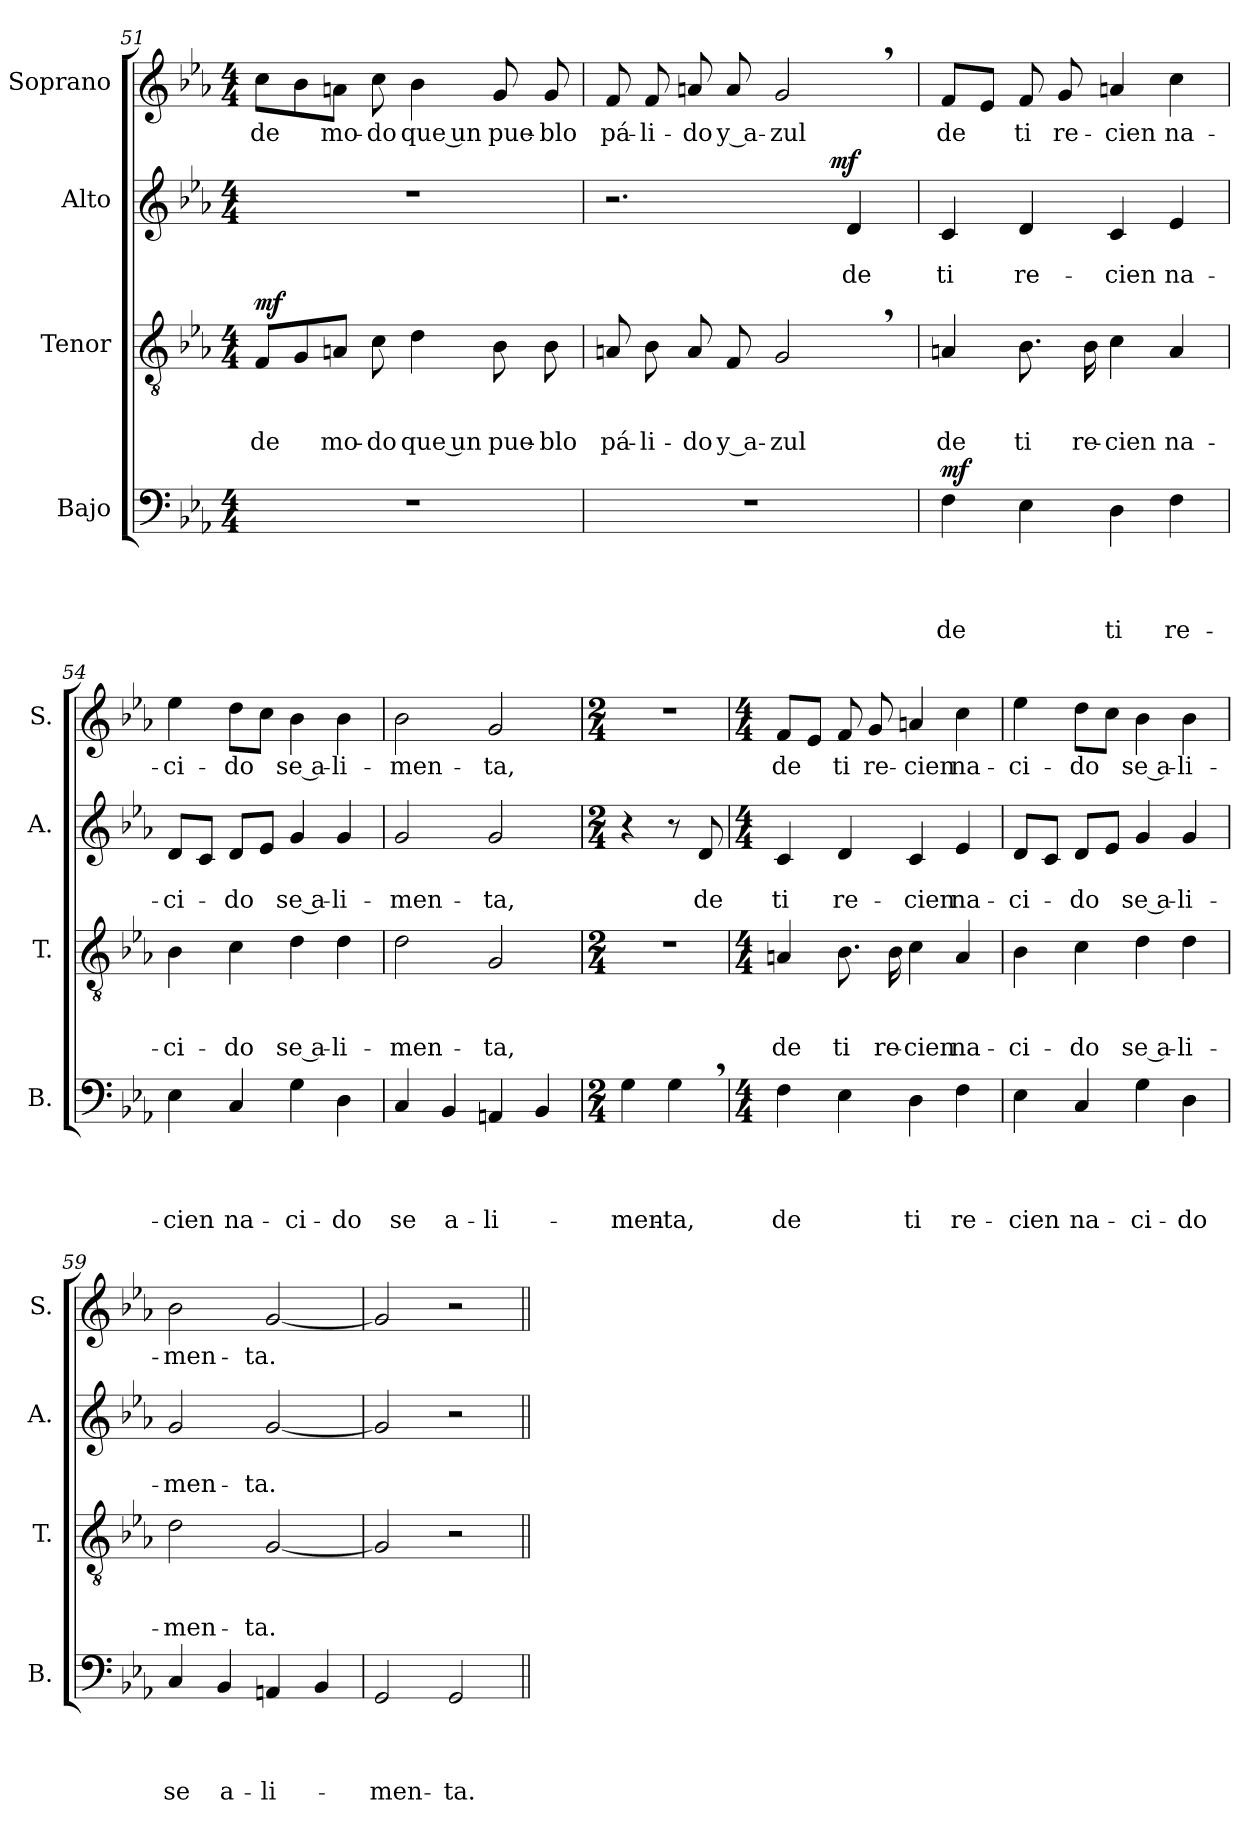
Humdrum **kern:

**kern	**text	**text	**text	**text	**dynam	**kern	**text	**text	**text	**dynam	**kern	**text	**text	**dynam	**kern	**text
*part4	*part4	*part4	*part4	*part4	*part4	*part3	*part3	*part3	*part3	*part3	*part2	*part2	*part2	*part2	*part1	*part1
*staff4	*staff4	*staff4	*staff4	*staff4	*staff4	*staff3	*staff3	*staff3	*staff3	*staff3	*staff2	*staff2	*staff2	*staff2	*staff1	*staff1
*I"Bajo	*	*	*	*	*	*I"Tenor	*	*	*	*	*I"Alto	*	*	*	*I"Soprano	*
*I'B.	*	*	*	*	*	*I'T.	*	*	*	*	*I'A.	*	*	*	*I'S.	*
*clefF4	*	*	*	*	*	*clefGv2	*	*	*	*	*clefG2	*	*	*	*clefG2	*
*k[b-e-a-]	*	*	*	*	*	*k[b-e-a-]	*	*	*	*	*k[b-e-a-]	*	*	*	*k[b-e-a-]	*
*E-:	*	*	*	*	*	*E-:	*	*	*	*	*E-:	*	*	*	*E-:	*
*M4/4	*	*	*	*	*	*M4/4	*	*	*	*	*M4/4	*	*	*	*M4/4	*
=51	=51	=51	=51	=51	=51	=51	=51	=51	=51	=51	=51	=51	=51	=51	=51	=51
!	!	!	!	!	!	!	!	!	!LO:LY:b	!LO:DY:a	!	!	!	!	!	!LO:LY:b
1r	.	.	.	.	.	8F/L	.	.	de	mf	1r	.	.	.	8cc\L	de
.	.	.	.	.	.	8G/	.	.	.	.	.	.	.	.	8b-\	.
!	!	!	!	!	!	!	!	!	!LO:LY:b	!	!	!	!	!	!	!LO:LY:b
.	.	.	.	.	.	8An/J	.	.	mo-	.	.	.	.	.	8an\J	mo-
!	!	!	!	!	!	!	!	!	!LO:LY:b:rj	!	!	!	!	!	!	!LO:LY:b:rj
.	.	.	.	.	.	8c\	.	.	-do	.	.	.	.	.	8cc\	-do
!	!	!	!	!	!	!	!	!	!LO:LY:b:rj	!	!	!	!	!	!	!LO:LY:b:rj
.	.	.	.	.	.	4d\	.	.	que un	.	.	.	.	.	4b-\	que un
!	!	!	!	!	!	!	!	!	!LO:LY:b	!	!	!	!	!	!	!LO:LY:b
.	.	.	.	.	.	8B-\	.	.	pue-	.	.	.	.	.	8g/	pue-
!	!	!	!	!	!	!	!	!	!LO:LY:b:rj	!	!	!	!	!	!	!LO:LY:b:rj
.	.	.	.	.	.	8B-\	.	.	-blo	.	.	.	.	.	8g/	-blo
=52	=52	=52	=52	=52	=52	=52	=52	=52	=52	=52	=52	=52	=52	=52	=52	=52
!	!	!	!	!	!	!	!	!	!LO:LY:b	!	!	!	!	!	!	!LO:LY:b
*	*	*	*	*	*	*	*	*	*	*	*^	*	*	*	*	*
1r	.	.	.	.	.	8An/	.	.	pá-	.	2.r	2ryy	.	.	.	8f/	pá-
!	!	!	!	!	!	!	!	!	!LO:LY:b:rj	!	!	!	!	!	!	!	!LO:LY:b:rj
.	.	.	.	.	.	8B-\	.	.	-li-	.	.	.	.	.	.	8f/	-li-
!	!	!	!	!	!	!	!	!	!LO:LY:b	!	!	!	!	!	!	!	!LO:LY:b
.	.	.	.	.	.	8A/	.	.	-do	.	.	.	.	.	.	8an/	-do
!	!	!	!	!	!	!	!	!	!LO:LY:b:rj	!	!	!	!	!	!	!	!LO:LY:b:rj
.	.	.	.	.	.	8F/	.	.	y a-	.	.	.	.	.	.	8a/	y a-
!	!	!	!	!	!	!	!	!	!LO:LY:b:rj	!	!	!	!	!	!	!	!LO:LY:b:rj
.	.	.	.	.	.	2G,>/	.	.	-zul	.	.	8..ryy	.	.	.	2g,>/	-zul
!	!	!	!	!	!	!	!	!	!	!	!	!	!	!	!LO:DY:a	!	!
.	.	.	.	.	.	.	.	.	.	.	.	4ryy	.	.	mf	.	.
!	!	!	!	!	!	!	!	!	!	!	!	!	!	!LO:LY:b	!	!	!
.	.	.	.	.	.	.	.	.	.	.	4d/	.	.	de	.	.	.
.	.	.	.	.	.	.	.	.	.	.	.	32ryy	.	.	.	.	.
=53	=53	=53	=53	=53	=53	=53	=53	=53	=53	=53	=53	=53	=53	=53	=53	=53	=53
!	!	!	!	!LO:LY:b	!LO:DY:a	!	!	!	!LO:LY:b	!	!	!	!	!LO:LY:b	!	!	!LO:LY:b
*	*	*	*	*	*	*	*	*	*	*	*v	*v	*	*	*	*	*
4F\	.	.	.	de	mf	4An/	.	.	de	.	4c/	.	ti	.	8f/L	de
.	.	.	.	.	.	.	.	.	.	.	.	.	.	.	8e-/J	.
!	!	!	!	!	!	!	!	!	!LO:LY:b	!	!	!	!LO:LY:b	!	!	!LO:LY:b
4E-\	.	.	.	.	.	8.B-\	.	.	ti	.	4d/	.	re-	.	8f/	ti
!	!	!	!	!	!	!	!	!	!	!	!	!	!	!	!	!LO:LY:b
.	.	.	.	.	.	.	.	.	.	.	.	.	.	.	8g/	re-
!	!	!	!	!	!	!	!	!	!LO:LY:b	!	!	!	!	!	!	!
.	.	.	.	.	.	16B-\	.	.	re-	.	.	.	.	.	.	.
!	!	!	!	!LO:LY:b	!	!	!	!	!LO:LY:b	!	!	!	!LO:LY:b	!	!	!LO:LY:b
4D\	.	.	.	ti	.	4c\	.	.	-cien	.	4c/	.	-cien	.	4an/	-cien
!	!	!	!	!LO:LY:b	!	!	!	!	!LO:LY:b	!	!	!	!LO:LY:b	!	!	!LO:LY:b
4F\	.	.	.	re-	.	4A/	.	.	na-	.	4e-/	.	na-	.	4cc\	na-
=54	=54	=54	=54	=54	=54	=54	=54	=54	=54	=54	=54	=54	=54	=54	=54	=54
!	!	!	!	!LO:LY:b	!	!	!	!	!LO:LY:b	!	!	!	!LO:LY:b	!	!	!LO:LY:b
4E-\	.	.	.	-cien	.	4B-\	.	.	-ci-	.	8d/L	.	-ci-	.	4ee-\	-ci-
.	.	.	.	.	.	.	.	.	.	.	8c/J	.	.	.	.	.
!	!	!	!	!LO:LY:b	!	!	!	!	!LO:LY:b	!	!	!	!LO:LY:b	!	!	!LO:LY:b
4C/	.	.	.	na-	.	4c\	.	.	-do	.	8d/L	.	-do	.	8dd\L	-do
.	.	.	.	.	.	.	.	.	.	.	8e-/J	.	.	.	8cc\J	.
!	!	!	!	!LO:LY:b	!	!	!	!	!LO:LY:b:rj	!	!	!	!LO:LY:b:rj	!	!	!LO:LY:b:rj
4G\	.	.	.	-ci-	.	4d\	.	.	se a-	.	4g/	.	se a-	.	4b-\	se a-
!	!	!	!	!LO:LY:b	!	!	!	!	!LO:LY:b	!	!	!	!LO:LY:b	!	!	!LO:LY:b
4D\	.	.	.	-do	.	4d\	.	.	-li-	.	4g/	.	-li-	.	4b-\	-li-
!!LO:LB:g=z
=55	=55	=55	=55	=55	=55	=55	=55	=55	=55	=55	=55	=55	=55	=55	=55	=55
!	!	!	!	!LO:LY:b	!	!	!	!	!LO:LY:b	!	!	!	!LO:LY:b	!	!	!LO:LY:b
4C/	.	.	.	se	.	2d\	.	.	-men-	.	2g/	.	-men-	.	2b-\	-men-
!	!	!	!	!LO:LY:b:rj	!	!	!	!	!	!	!	!	!	!	!	!
4BB-/	.	.	.	a-	.	.	.	.	.	.	.	.	.	.	.	.
!	!	!	!	!LO:LY:b	!	!	!	!	!LO:LY:b	!	!	!	!LO:LY:b	!	!	!LO:LY:b
4AAn/	.	.	.	-li-	.	2G/	.	.	-ta,	.	2g/	.	-ta,	.	2g/	-ta,
4BB-/	.	.	.	.	.	.	.	.	.	.	.	.	.	.	.	.
=56	=56	=56	=56	=56	=56	=56	=56	=56	=56	=56	=56	=56	=56	=56	=56	=56
*M2/4	*	*	*	*	*	*M2/4	*	*	*	*	*M2/4	*	*	*	*M2/4	*
!	!	!	!	!LO:LY:b	!	!LO:N:vis=1	!	!	!	!	!	!	!	!	!LO:N:vis=1	!
4G\	.	.	.	-men-	.	2r	.	.	.	.	4r	.	.	.	2r	.
!	!	!	!	!LO:LY:b	!	!	!	!	!	!	!	!	!	!	!	!
4G,>\	.	.	.	-ta,	.	.	.	.	.	.	8r	.	.	.	.	.
!	!	!	!	!	!	!	!	!	!	!	!	!	!LO:LY:b	!	!	!
.	.	.	.	.	.	.	.	.	.	.	8d/	.	de	.	.	.
=57	=57	=57	=57	=57	=57	=57	=57	=57	=57	=57	=57	=57	=57	=57	=57	=57
*M4/4	*	*	*	*	*	*M4/4	*	*	*	*	*M4/4	*	*	*	*M4/4	*
!	!	!	!	!LO:LY:b	!	!	!	!	!LO:LY:b	!	!	!	!LO:LY:b	!	!	!LO:LY:b
4F\	.	.	.	de	.	4An/	.	.	de	.	4c/	.	ti	.	8f/L	de
.	.	.	.	.	.	.	.	.	.	.	.	.	.	.	8e-/J	.
!	!	!	!	!	!	!	!	!	!LO:LY:b	!	!	!	!LO:LY:b	!	!	!LO:LY:b
4E-\	.	.	.	.	.	8.B-\	.	.	ti	.	4d/	.	re-	.	8f/	ti
!	!	!	!	!	!	!	!	!	!	!	!	!	!	!	!	!LO:LY:b
.	.	.	.	.	.	.	.	.	.	.	.	.	.	.	8g/	re-
!	!	!	!	!	!	!	!	!	!LO:LY:b	!	!	!	!	!	!	!
.	.	.	.	.	.	16B-\	.	.	re-	.	.	.	.	.	.	.
!	!	!	!	!LO:LY:b	!	!	!	!	!LO:LY:b	!	!	!	!LO:LY:b	!	!	!LO:LY:b
4D\	.	.	.	ti	.	4c\	.	.	-cien	.	4c/	.	-cien	.	4an/	-cien
!	!	!	!	!LO:LY:b	!	!	!	!	!LO:LY:b	!	!	!	!LO:LY:b	!	!	!LO:LY:b
4F\	.	.	.	re-	.	4A/	.	.	na-	.	4e-/	.	na-	.	4cc\	na-
=58	=58	=58	=58	=58	=58	=58	=58	=58	=58	=58	=58	=58	=58	=58	=58	=58
!	!	!	!	!LO:LY:b	!	!	!	!	!LO:LY:b	!	!	!	!LO:LY:b	!	!	!LO:LY:b
4E-\	.	.	.	-cien	.	4B-\	.	.	-ci-	.	8d/L	.	-ci-	.	4ee-\	-ci-
.	.	.	.	.	.	.	.	.	.	.	8c/J	.	.	.	.	.
!	!	!	!	!LO:LY:b	!	!	!	!	!LO:LY:b	!	!	!	!LO:LY:b	!	!	!LO:LY:b
4C/	.	.	.	na-	.	4c\	.	.	-do	.	8d/L	.	-do	.	8dd\L	-do
.	.	.	.	.	.	.	.	.	.	.	8e-/J	.	.	.	8cc\J	.
!	!	!	!	!LO:LY:b	!	!	!	!	!LO:LY:b:rj	!	!	!	!LO:LY:b:rj	!	!	!LO:LY:b:rj
4G\	.	.	.	-ci-	.	4d\	.	.	se a-	.	4g/	.	se a-	.	4b-\	se a-
!	!	!	!	!LO:LY:b	!	!	!	!	!LO:LY:b	!	!	!	!LO:LY:b	!	!	!LO:LY:b
4D\	.	.	.	-do	.	4d\	.	.	-li-	.	4g/	.	-li-	.	4b-\	-li-
=59	=59	=59	=59	=59	=59	=59	=59	=59	=59	=59	=59	=59	=59	=59	=59	=59
!	!	!	!	!LO:LY:b	!	!	!	!	!LO:LY:b	!	!	!	!LO:LY:b	!	!	!LO:LY:b
4C/	.	.	.	se	.	2d\	.	.	-men-	.	2g/	.	-men-	.	2b-\	-men-
!	!	!	!	!LO:LY:b:rj	!	!	!	!	!	!	!	!	!	!	!	!
4BB-/	.	.	.	a-	.	.	.	.	.	.	.	.	.	.	.	.
!	!	!	!	!LO:LY:b	!	!	!	!	!LO:LY:b	!	!	!	!LO:LY:b	!	!	!LO:LY:b
4AAn/	.	.	.	-li-	.	[<2G/	.	.	-ta.	.	[<2g/	.	-ta.	.	[<2g/	-ta.
4BB-/	.	.	.	.	.	.	.	.	.	.	.	.	.	.	.	.
=60	=60	=60	=60	=60	=60	=60	=60	=60	=60	=60	=60	=60	=60	=60	=60	=60
!	!	!	!	!LO:LY:b	!	!	!	!	!	!	!	!	!	!	!	!
2GG/	.	.	.	-men-	.	2G/]	.	.	.	.	2g/]	.	.	.	2g/]	.
!	!	!	!	!LO:LY:b	!	!	!	!	!	!	!	!	!	!	!	!
2GG/	.	.	.	-ta.	.	2r	.	.	.	.	2r	.	.	.	2r	.
=||	=||	=||	=||	=||	=||	=||	=||	=||	=||	=||	=||	=||	=||	=||	=||	=||
*-	*-	*-	*-	*-	*-	*-	*-	*-	*-	*-	*-	*-	*-	*-	*-	*-
